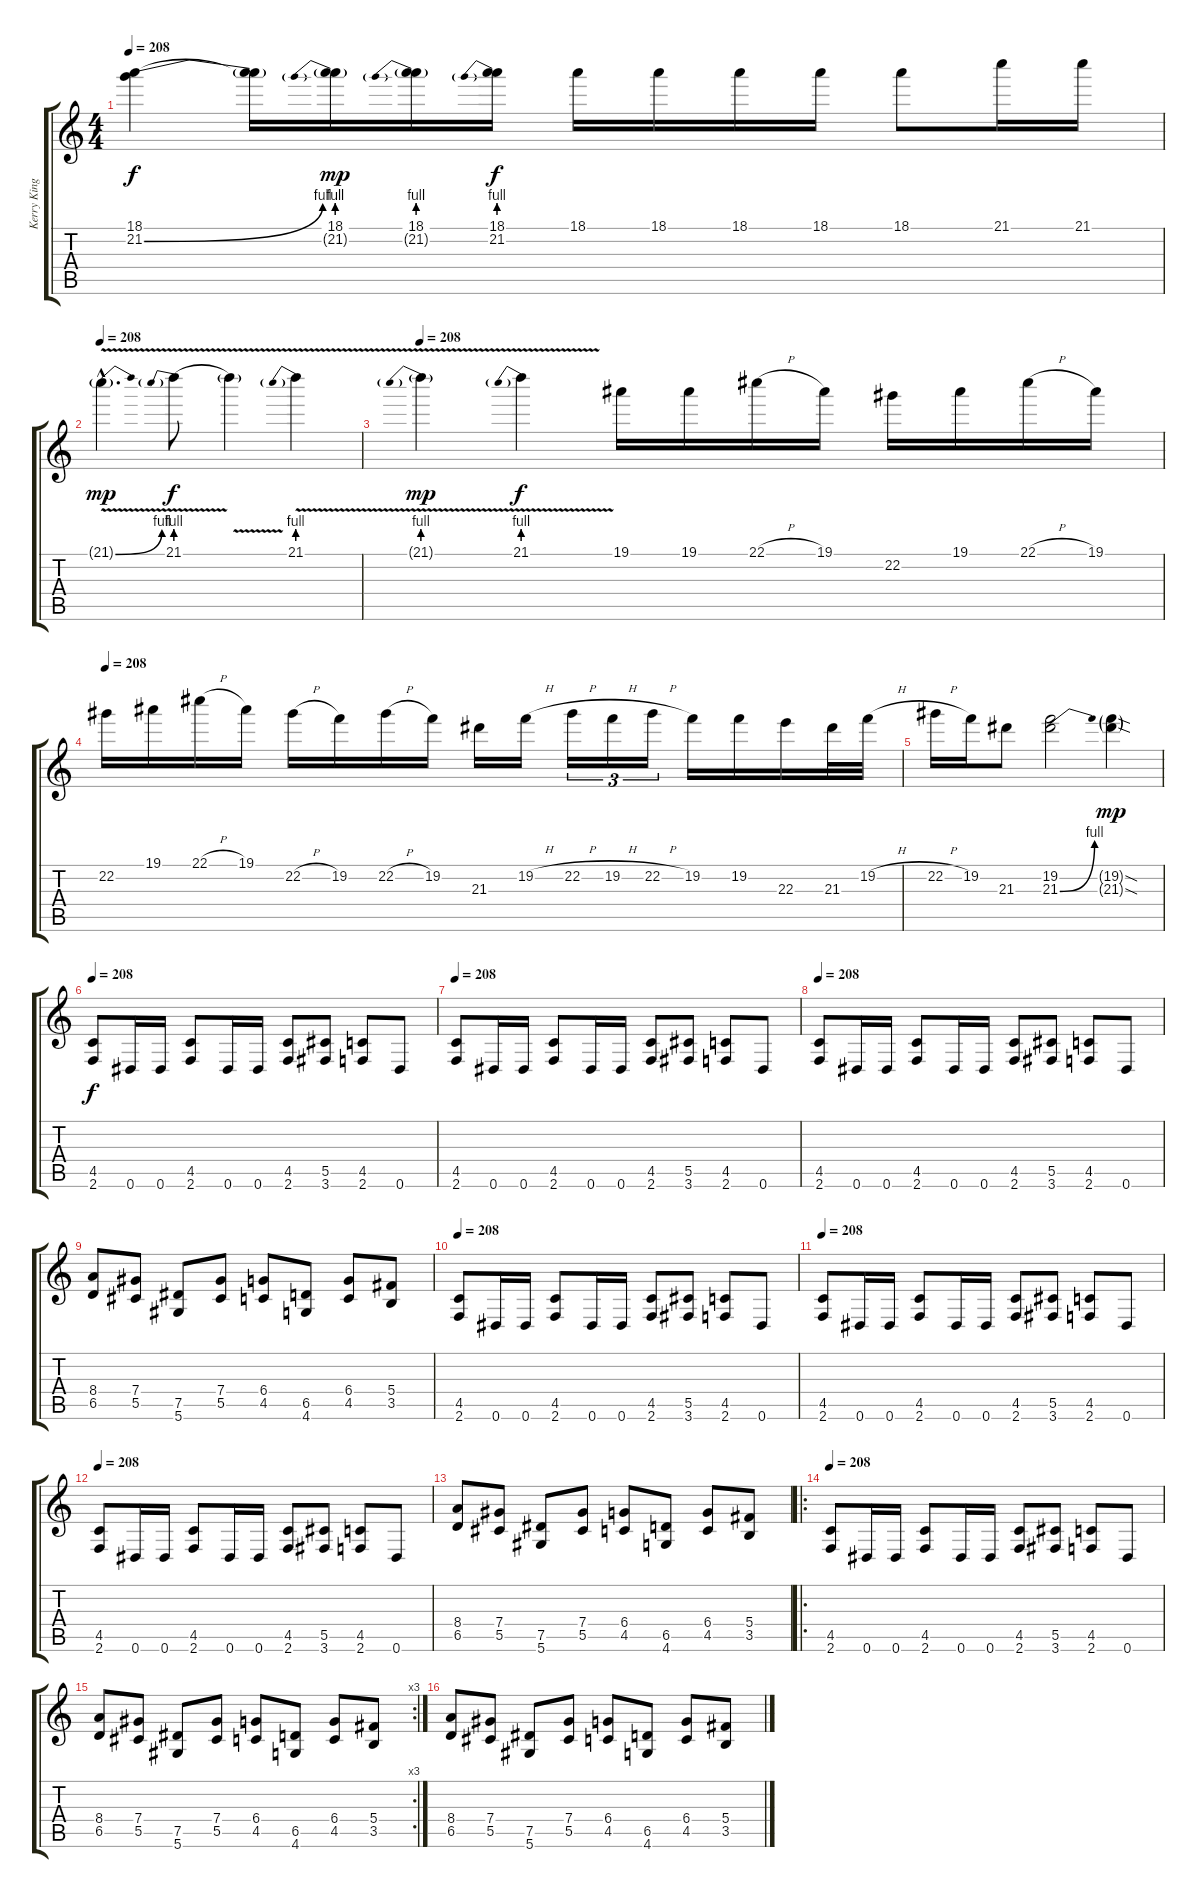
\track ("Kerry King" "Kerry King") {instrument distortionguitar}
\staff {score tabs}
\tuning (Eb4 Bb3 Gb3 Db3 Ab2 Eb2) {hide}
\ts (4 4)
\tempo 208
\clef g2
\ks c
(18.1 21.2{be (bend 0 0 60 4)}).4{dy f} (18.1{t} 21.2{t}).16 (18.1 21.2{be (prebend 0 4 60 4) g}).16{dy mp} (18.1 21.2{be (prebend 0 4 60 4) g}).16 (18.1 21.2{be (prebend 0 4 60 4)}).16{dy f} 18.1.16 18.1.16 18.1.16 18.1.16 18.1.8 21.1.16 21.1.16 |
\tempo 208
21.1{be (bend 0 0 60 4) v g hac}.4{d dy mp} 21.1{be (prebend 0 4 60 4) v}.8{dy f} 21.1{v t}.4 21.1{be (prebend 0 4 60 4) v}.4 |
\tempo 208
21.1{be (prebend 0 4 60 4) v g}.4{dy mp} 21.1{be (prebend 0 4 60 4) v}.4{dy f} 19.1.16 19.1.16 22.1{h}.16 19.1.16 22.2.16 19.1.16 22.1{h}.16 19.1.16 |
\tempo 208
22.2.16 19.1.16 22.1{h}.16 19.1.16 22.2{h}.16 19.2.16 22.2{h}.16 19.2.16 21.3.16 19.2{h}.16 22.2{h}.16{tu (3 2)} 19.2{h}.16{tu (3 2)} 22.2{h}.16{tu (3 2)} 19.2.16 19.2.16 22.3.16 21.3.32 19.2{h}.32 |
22.2{h}.16 19.2.16 21.3.8 (19.2 21.3{be (bend 0 0 60 4)}).2 (19.2{sod g} 21.3{sod g}).4{dy mp} |
\tempo 208
(4.5 2.6).8{dy f} 0.6.16 0.6.16 (4.5 2.6).8 0.6.16 0.6.16 (4.5 2.6).8 (5.5 3.6).8 (4.5 2.6).8 0.6.8 |
\tempo 208
(4.5 2.6).8 0.6.16 0.6.16 (4.5 2.6).8 0.6.16 0.6.16 (4.5 2.6).8 (5.5 3.6).8 (4.5 2.6).8 0.6.8 |
\tempo 208
(4.5 2.6).8 0.6.16 0.6.16 (4.5 2.6).8 0.6.16 0.6.16 (4.5 2.6).8 (5.5 3.6).8 (4.5 2.6).8 0.6.8 |
(8.4 6.5).8 (7.4 5.5).8 (7.5 5.6).8 (7.4 5.5).8 (6.4 4.5).8 (6.5 4.6).8 (6.4 4.5).8 (5.4 3.5).8 |
\tempo 208
(4.5 2.6).8 0.6.16 0.6.16 (4.5 2.6).8 0.6.16 0.6.16 (4.5 2.6).8 (5.5 3.6).8 (4.5 2.6).8 0.6.8 |
\tempo 208
(4.5 2.6).8 0.6.16 0.6.16 (4.5 2.6).8 0.6.16 0.6.16 (4.5 2.6).8 (5.5 3.6).8 (4.5 2.6).8 0.6.8 |
\tempo 208
(4.5 2.6).8 0.6.16 0.6.16 (4.5 2.6).8 0.6.16 0.6.16 (4.5 2.6).8 (5.5 3.6).8 (4.5 2.6).8 0.6.8 |
(8.4 6.5).8 (7.4 5.5).8 (7.5 5.6).8 (7.4 5.5).8 (6.4 4.5).8 (6.5 4.6).8 (6.4 4.5).8 (5.4 3.5).8 |
\ro
\tempo 208
(4.5 2.6).8 0.6.16 0.6.16 (4.5 2.6).8 0.6.16 0.6.16 (4.5 2.6).8 (5.5 3.6).8 (4.5 2.6).8 0.6.8 |
\rc 3
(8.4 6.5).8 (7.4 5.5).8 (7.5 5.6).8 (7.4 5.5).8 (6.4 4.5).8 (6.5 4.6).8 (6.4 4.5).8 (5.4 3.5).8 |
(8.4 6.5).8 (7.4 5.5).8 (7.5 5.6).8 (7.4 5.5).8 (6.4 4.5).8 (6.5 4.6).8 (6.4 4.5).8 (5.4 3.5).8
